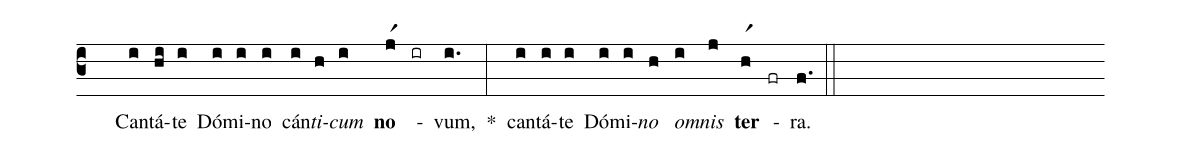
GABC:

%%
(c3)
( )Can(i)tá(hi)te(i) Dó(i)mi(i)no(i) cán(i)<i>ti</i>(h)<i>cum</i>(i) <b>no</b>(jr1) -(ir) vum,(i.) *(:)
can(i)tá(i)te(i) Dó(i)mi(i)<i>no</i>(h) <i>om</i>(i)<i>nis</i>(j) <b>ter</b>(hr1) -(fr) ra.(f.) (::)
